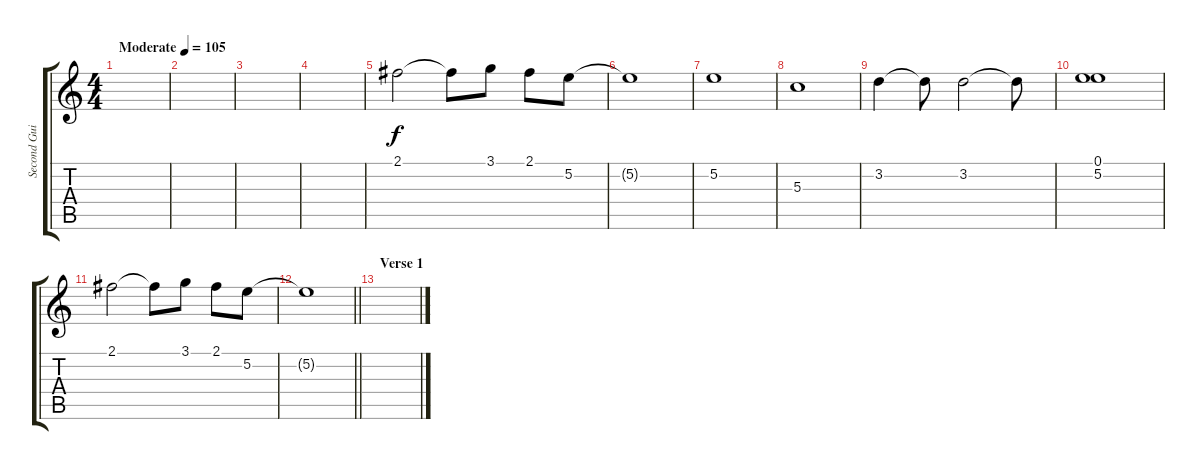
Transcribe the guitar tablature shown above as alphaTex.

\track ("Second Guitar (fills)" "Second Gui") {instrument electricguitarjazz}
\staff {score tabs}
\tuning (E4 B3 G3 D3 A2 E2) {hide}
\ts (4 4)
\tempo (105 "Moderate")
\clef g2
\ks c
|
|
|
|
2.1.2 2.1{t}.8 3.1.8 2.1.8 5.2.8 |
5.2{t}.1 |
5.2.1 |
5.3.1 |
3.2.4 3.2{t}.8 3.2.2 3.2{t}.8 |
(0.1 5.2).1 |
2.1.2 2.1{t}.8 3.1.8 2.1.8 5.2.8 |
\barLineRight lightlight
5.2{t}.1 |
\section ("" "Verse 1")
